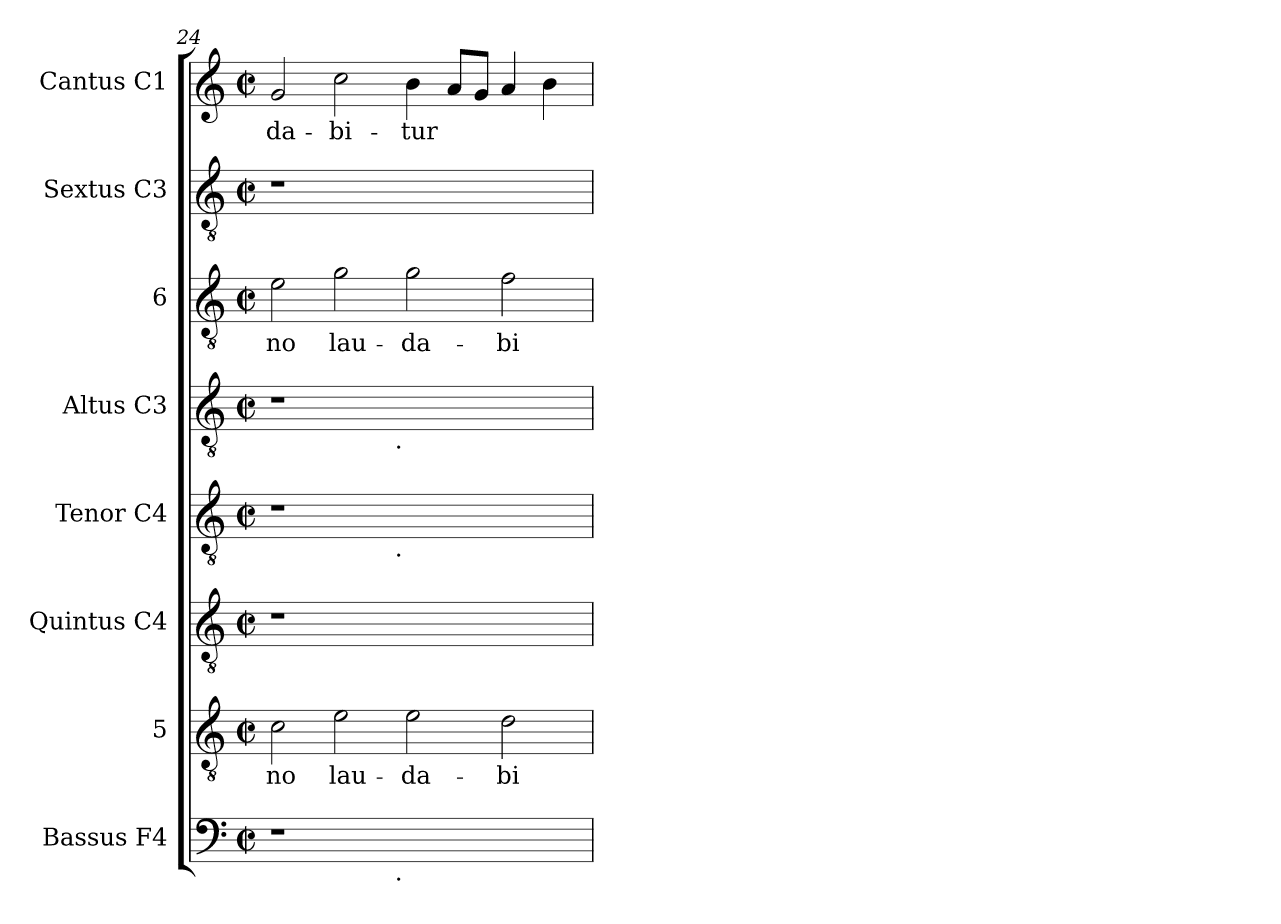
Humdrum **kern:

**kern	**kern	**text	**kern	**kern	**kern	**kern	**text	**kern	**kern	**text
*part8	*part7	*part7	*part6	*part5	*part4	*part3	*part3	*part2	*part1	*part1
*staff8	*staff7	*staff7	*staff6	*staff5	*staff4	*staff3	*staff3	*staff2	*staff1	*staff1
*I"Bassus  F4	*I"5	*	*I"Quintus  C4	*I"Tenor  C4	*I"Altus  C3	*I"6	*	*I"Sextus  C3	*I"Cantus  C1	*
*I'B	*	*	*	*I'T	*I'A	*	*	*	*I'C	*
*clefF4	*clefGv2	*	*clefGv2	*clefGv2	*clefGv2	*clefGv2	*	*clefGv2	*clefG2	*
*k[]	*k[]	*	*k[]	*k[]	*k[]	*k[]	*	*k[]	*k[]	*
*C:	*C:	*	*C:	*C:	*C:	*C:	*	*C:	*C:	*
*M2/2	*M2/2	*	*M2/2	*M2/2	*M2/2	*M2/2	*	*M2/2	*M2/2	*
*met(c|)	*met(c|)	*	*met(c|)	*met(c|)	*met(c|)	*met(c|)	*	*met(c|)	*met(c|)	*
=24	=24	=24	=24	=24	=24	=24	=24	=24	=24	=24
!	!	!LO:LY:b:cj	!	!	!	!	!LO:LY:b:cj	!	!	!LO:LY:b:cj
*^	*	*	*	*^	*^	*	*	*	*	*
1r	2ryy	2c\	-no	1r	1r	2ryy	1r	2ryy	2e\	-no	1r	2g/	-da-
!	!	!	!LO:LY:b:cj	!	!	!	!	!	!	!LO:LY:b:cj	!	!	!LO:LY:b:cj
.	4...ryy	2e\	lau-	.	.	4...ryy	.	4...ryy	2g\	lau-	.	2cc\	-bi-
!	!	!	!	!	!	!	!	!LO:TX:b:t=.	!	!	!	!	!
!	!	!	!	!	!	!LO:TX:b:t=.	!	!	!	!	!	!	!
!	!LO:TX:b:t=.	!	!	!	!	!	!	!	!	!	!	!	!
.	1ryy	.	.	.	.	1ryy	.	1ryy	.	.	.	.	.
!	!	!	!LO:LY:b:cj	!	!	!	!	!	!	!LO:LY:b:cj	!	!	!LO:LY:b:cj
1ryy	.	2e\	-da-	1ryy	1ryy	.	1ryy	.	2g\	-da-	1ryy	4b\	-tur
!	!	!	!	!	!	!	!	!	!	!	!	!	!LO:LY:b:cj
.	.	.	.	.	.	.	.	.	.	.	.	8a/L	.
!	!	!	!	!	!	!	!	!	!	!	!	!	!LO:LY:b:cj
.	.	.	.	.	.	.	.	.	.	.	.	8g/J	.
!	!	!	!LO:LY:b:cj	!	!	!	!	!	!	!LO:LY:b:cj	!	!	!LO:LY:b:cj
.	.	2d\	-bi-	.	.	.	.	.	2f\	-bi-	.	4a/	.
!	!	!	!	!	!	!	!	!	!	!	!	!	!LO:LY:b:cj
.	.	.	.	.	.	.	.	.	.	.	.	4b\	.
.	32ryy	.	.	.	.	32ryy	.	32ryy	.	.	.	.	.
*	*	*	*	*	*v	*v	*	*	*	*	*	*	*
*v	*v	*	*	*	*	*v	*v	*	*	*	*	*
=	=	=	=	=	=	=	=	=	=	=
*-	*-	*-	*-	*-	*-	*-	*-	*-	*-	*-
